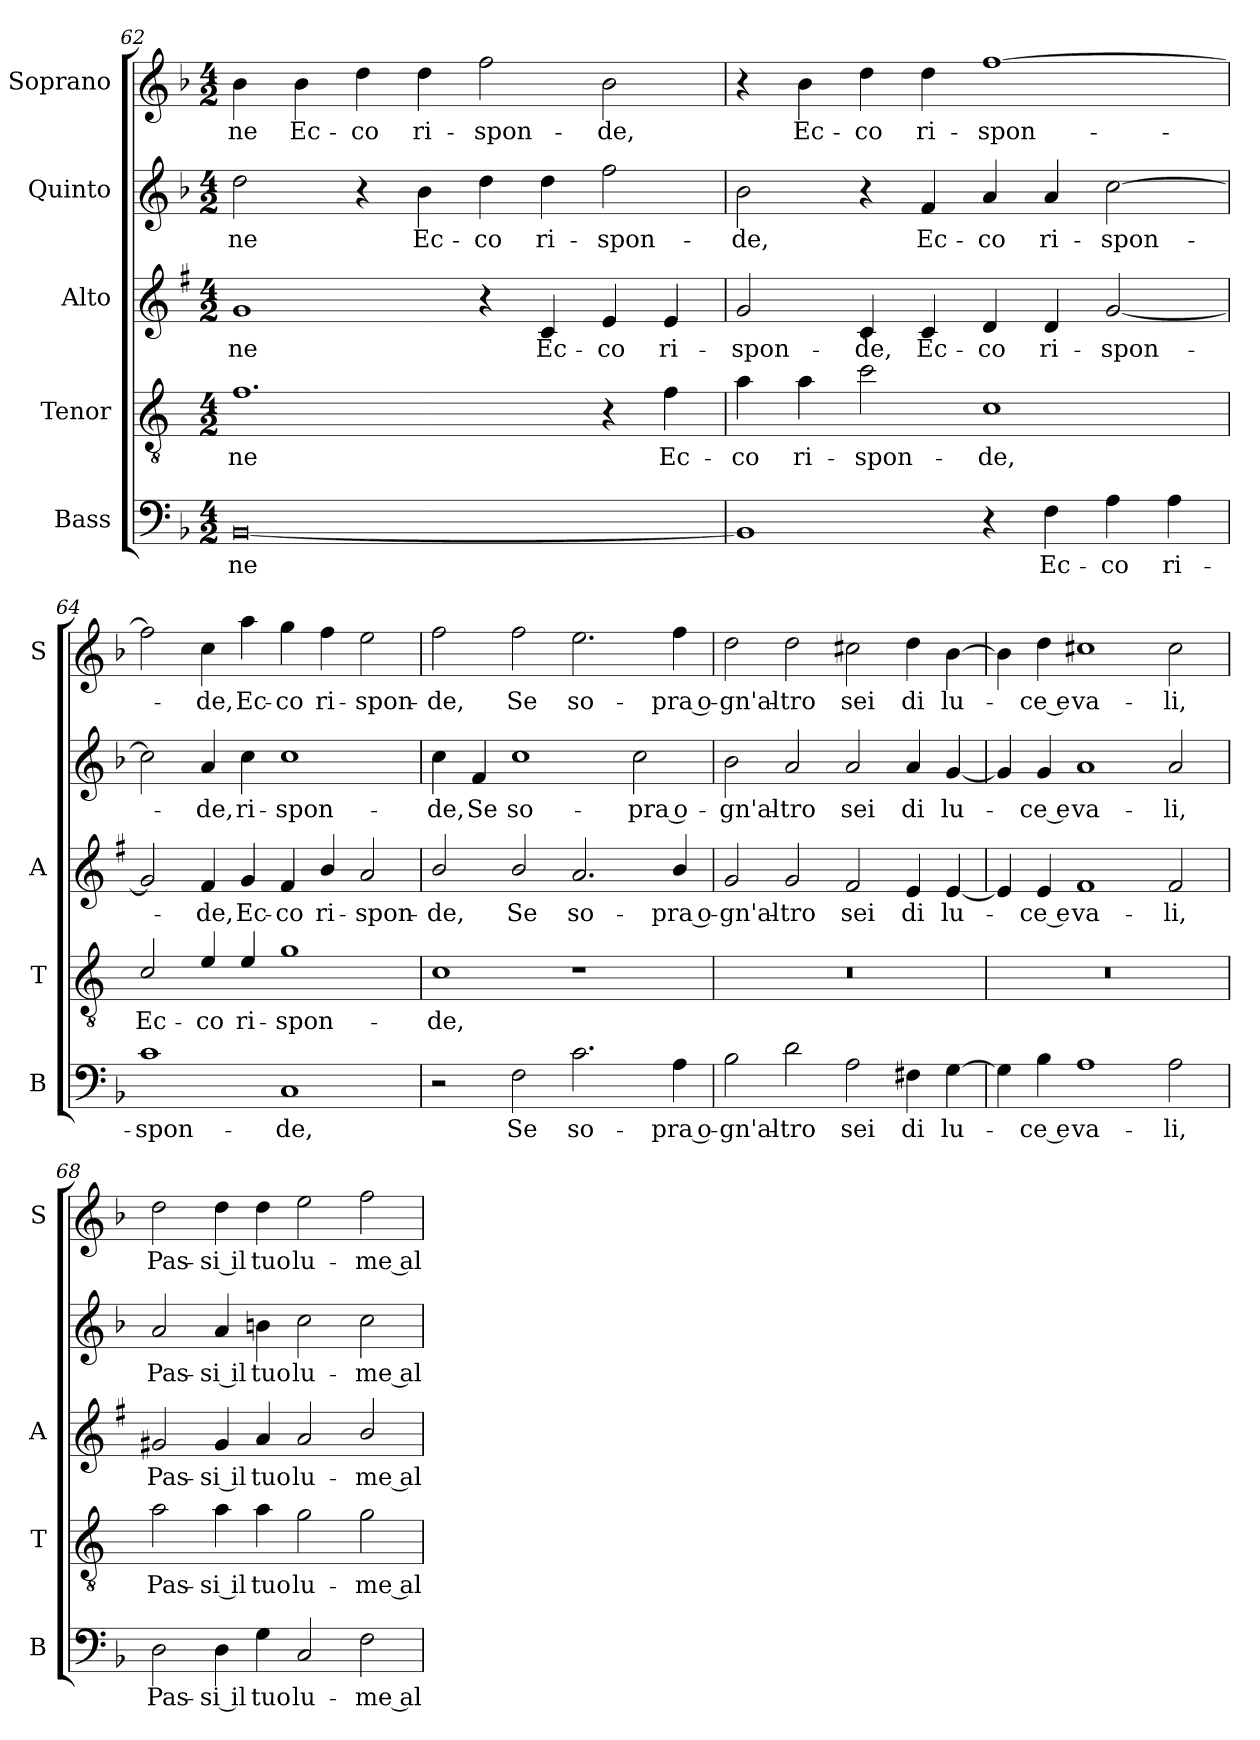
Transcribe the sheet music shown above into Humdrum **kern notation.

**kern	**text	**kern	**text	**kern	**text	**kern	**text	**kern	**text
*part5	*part5	*part4	*part4	*part3	*part3	*part2	*part2	*part1	*part1
*staff5	*staff5	*staff4	*staff4	*staff3	*staff3	*staff2	*staff2	*staff1	*staff1
*I"Bass	*	*I"Tenor	*	*I"Alto	*	*I"Quinto	*	*I"Soprano	*
*I'B	*	*I'T	*	*I'A	*	*	*	*I'S	*
!!LO:LB:g=z
*clefF4	*	*clefGv2	*	*clefG2	*	*clefG2	*	*clefG2	*
*	*	*ITrd4c7	*	*ITrd1c2	*	*	*	*	*
*k[b-]	*	*k[b-]	*	*k[b-]	*	*k[b-]	*	*k[b-]	*
*F:	*	*F:	*	*F:	*	*F:	*	*F:	*
*M4/2	*	*M4/2	*	*M4/2	*	*M4/2	*	*M4/2	*
=62	=62	=62	=62	=62	=62	=62	=62	=62	=62
!	!LO:LY:b	!	!LO:LY:b	!	!LO:LY:b	!	!LO:LY:b	!	!LO:LY:b
[0BB-	-ne	1.B-	-ne	1f	-ne	2dd\	-ne	4b-\	-ne
!	!	!	!	!	!	!	!	!	!LO:LY:b
.	.	.	.	.	.	.	.	4b-\	Ec-
!	!	!	!	!	!	!	!	!	!LO:LY:b
.	.	.	.	.	.	4r	.	4dd\	-co
!	!	!	!	!	!	!	!LO:LY:b	!	!LO:LY:b
.	.	.	.	.	.	4b-\	Ec-	4dd\	ri-
!	!	!	!	!	!	!	!LO:LY:b	!	!LO:LY:b
.	.	.	.	4r	.	4dd\	-co	2ff\	-spon-
!	!	!	!	!	!LO:LY:b	!	!LO:LY:b	!	!
.	.	.	.	4B-/	Ec-	4dd\	ri-	.	.
!	!	!	!	!	!LO:LY:b	!	!LO:LY:b	!	!LO:LY:b
.	.	4r	.	4d/	-co	2ff\	-spon-	2b-\	-de,
!	!	!	!LO:LY:b	!	!LO:LY:b	!	!	!	!
.	.	4B-\	Ec-	4d/	ri-	.	.	.	.
=63	=63	=63	=63	=63	=63	=63	=63	=63	=63
!	!	!	!LO:LY:b	!	!LO:LY:b	!	!LO:LY:b	!	!
1BB-]	.	4d\	-co	2f/	-spon-	2b-\	-de,	4r	.
!	!	!	!LO:LY:b	!	!	!	!	!	!LO:LY:b
.	.	4d\	ri-	.	.	.	.	4b-\	Ec-
!	!	!	!LO:LY:b	!	!LO:LY:b	!	!	!	!LO:LY:b
.	.	2f\	-spon-	4B-/	-de,	4r	.	4dd\	-co
!	!	!	!	!	!LO:LY:b	!	!LO:LY:b	!	!LO:LY:b
.	.	.	.	4B-/	Ec-	4f/	Ec-	4dd\	ri-
!	!	!	!LO:LY:b	!	!LO:LY:b	!	!LO:LY:b	!	!LO:LY:b
4r	.	1F	-de,	4c/	-co	4a/	-co	[1ff	-spon-
!	!LO:LY:b	!	!	!	!LO:LY:b	!	!LO:LY:b	!	!
4F\	Ec-	.	.	4c/	ri-	4a/	ri-	.	.
!	!LO:LY:b	!	!	!	!LO:LY:b	!	!LO:LY:b	!	!
4A\	-co	.	.	[2f/	-spon-	[2cc\	-spon-	.	.
!	!LO:LY:b	!	!	!	!	!	!	!	!
4A\	ri-	.	.	.	.	.	.	.	.
=64	=64	=64	=64	=64	=64	=64	=64	=64	=64
!	!LO:LY:b	!	!LO:LY:b	!	!	!	!	!	!
1c	-spon-	2F/	Ec-	2f/]	.	2cc\]	.	2ff\]	.
!	!	!	!LO:LY:b	!	!LO:LY:b	!	!LO:LY:b	!	!LO:LY:b
.	.	4A/	-co	4e/	-de,	4a/	-de,	4cc\	-de,
!	!	!	!LO:LY:b	!	!LO:LY:b	!	!LO:LY:b	!	!LO:LY:b
.	.	4A/	ri-	4f/	Ec-	4cc\	ri-	4aa\	Ec-
!	!LO:LY:b	!	!LO:LY:b	!	!LO:LY:b	!	!LO:LY:b	!	!LO:LY:b
1C	-de,	1c	-spon-	4e/	-co	1cc	-spon-	4gg\	-co
!	!	!	!	!	!LO:LY:b	!	!	!	!LO:LY:b
.	.	.	.	4a/	ri-	.	.	4ff\	ri-
!	!	!	!	!	!LO:LY:b	!	!	!	!LO:LY:b
.	.	.	.	2g/	-spon-	.	.	2ee\	-spon-
=65	=65	=65	=65	=65	=65	=65	=65	=65	=65
!	!	!	!LO:LY:b	!	!LO:LY:b	!	!LO:LY:b	!	!LO:LY:b
2r	.	1F	-de,	2a/	-de,	4cc\	-de,	2ff\	-de,
!	!	!	!	!	!	!	!LO:LY:b	!	!
.	.	.	.	.	.	4f/	Se	.	.
!	!LO:LY:b	!	!	!	!LO:LY:b	!	!LO:LY:b	!	!LO:LY:b
2F\	Se	.	.	2a/	Se	1cc	so-	2ff\	Se
!	!LO:LY:b	!	!	!	!LO:LY:b	!	!	!	!LO:LY:b
2.c\	so-	1r	.	2.g/	so-	.	.	2.ee\	so-
!	!	!	!	!	!	!	!LO:LY:b	!	!
.	.	.	.	.	.	2cc\	-pra o-	.	.
!	!LO:LY:b	!	!	!	!LO:LY:b	!	!	!	!LO:LY:b
4A\	-pra o-	.	.	4a/	-pra o-	.	.	4ff\	-pra o-
!!LO:PB:g=z
=66	=66	=66	=66	=66	=66	=66	=66	=66	=66
!	!LO:LY:b	!	!	!	!LO:LY:b	!	!LO:LY:b	!	!LO:LY:b
2B-\	-gn'al-	0r	.	2f/	-gn'al-	2b-\	-gn'al-	2dd\	-gn'al-
!	!LO:LY:b	!	!	!	!LO:LY:b	!	!LO:LY:b	!	!LO:LY:b
2d\	-tro	.	.	2f/	-tro	2a/	-tro	2dd\	-tro
!	!LO:LY:b	!	!	!	!LO:LY:b	!	!LO:LY:b	!	!LO:LY:b
2A\	sei	.	.	2e/	sei	2a/	sei	2cc#X\	sei
!	!LO:LY:b	!	!	!	!LO:LY:b	!	!LO:LY:b	!	!LO:LY:b
4F#X\	di	.	.	4d/	di	4a/	di	4dd\	di
!	!LO:LY:b	!	!	!	!LO:LY:b	!	!LO:LY:b	!	!LO:LY:b
[4G\	lu-	.	.	[4d/	lu-	[4g/	lu-	[4b-\	lu-
=67	=67	=67	=67	=67	=67	=67	=67	=67	=67
4G\]	.	0r	.	4d/]	.	4g/]	.	4b-\]	.
!	!LO:LY:b	!	!	!	!LO:LY:b	!	!LO:LY:b	!	!LO:LY:b
4B-\	-ce e	.	.	4d/	-ce e	4g/	-ce e	4dd\	-ce e
!	!LO:LY:b	!	!	!	!LO:LY:b	!	!LO:LY:b	!	!LO:LY:b
1A	va-	.	.	1e	va-	1a	va-	1cc#X	va-
!	!LO:LY:b	!	!	!	!LO:LY:b	!	!LO:LY:b	!	!LO:LY:b
2A\	-li,	.	.	2e/	-li,	2a/	-li,	2cc#\	-li,
=68	=68	=68	=68	=68	=68	=68	=68	=68	=68
!	!LO:LY:b	!	!LO:LY:b	!	!LO:LY:b	!	!LO:LY:b	!	!LO:LY:b
2D\	Pas-	2d\	Pas-	2f#X/	Pas-	2a/	Pas-	2dd\	Pas-
!	!LO:LY:b	!	!LO:LY:b	!	!LO:LY:b	!	!LO:LY:b	!	!LO:LY:b
4D\	-si il	4d\	-si il	4f#/	-si il	4a/	-si il	4dd\	-si il
!	!LO:LY:b	!	!LO:LY:b	!	!LO:LY:b	!	!LO:LY:b	!	!LO:LY:b
4G\	tuo	4d\	tuo	4g/	tuo	4bn\	tuo	4dd\	tuo
!	!LO:LY:b	!	!LO:LY:b	!	!LO:LY:b	!	!LO:LY:b	!	!LO:LY:b
2C/	lu-	2c\	lu-	2g/	lu-	2cc\	lu-	2ee\	lu-
!	!LO:LY:b	!	!LO:LY:b	!	!LO:LY:b	!	!LO:LY:b	!	!LO:LY:b
2F\	-me al-	2c\	-me al-	2a/	-me al-	2cc\	-me al-	2ff\	-me al-
=	=	=	=	=	=	=	=	=	=
*-	*-	*-	*-	*-	*-	*-	*-	*-	*-
